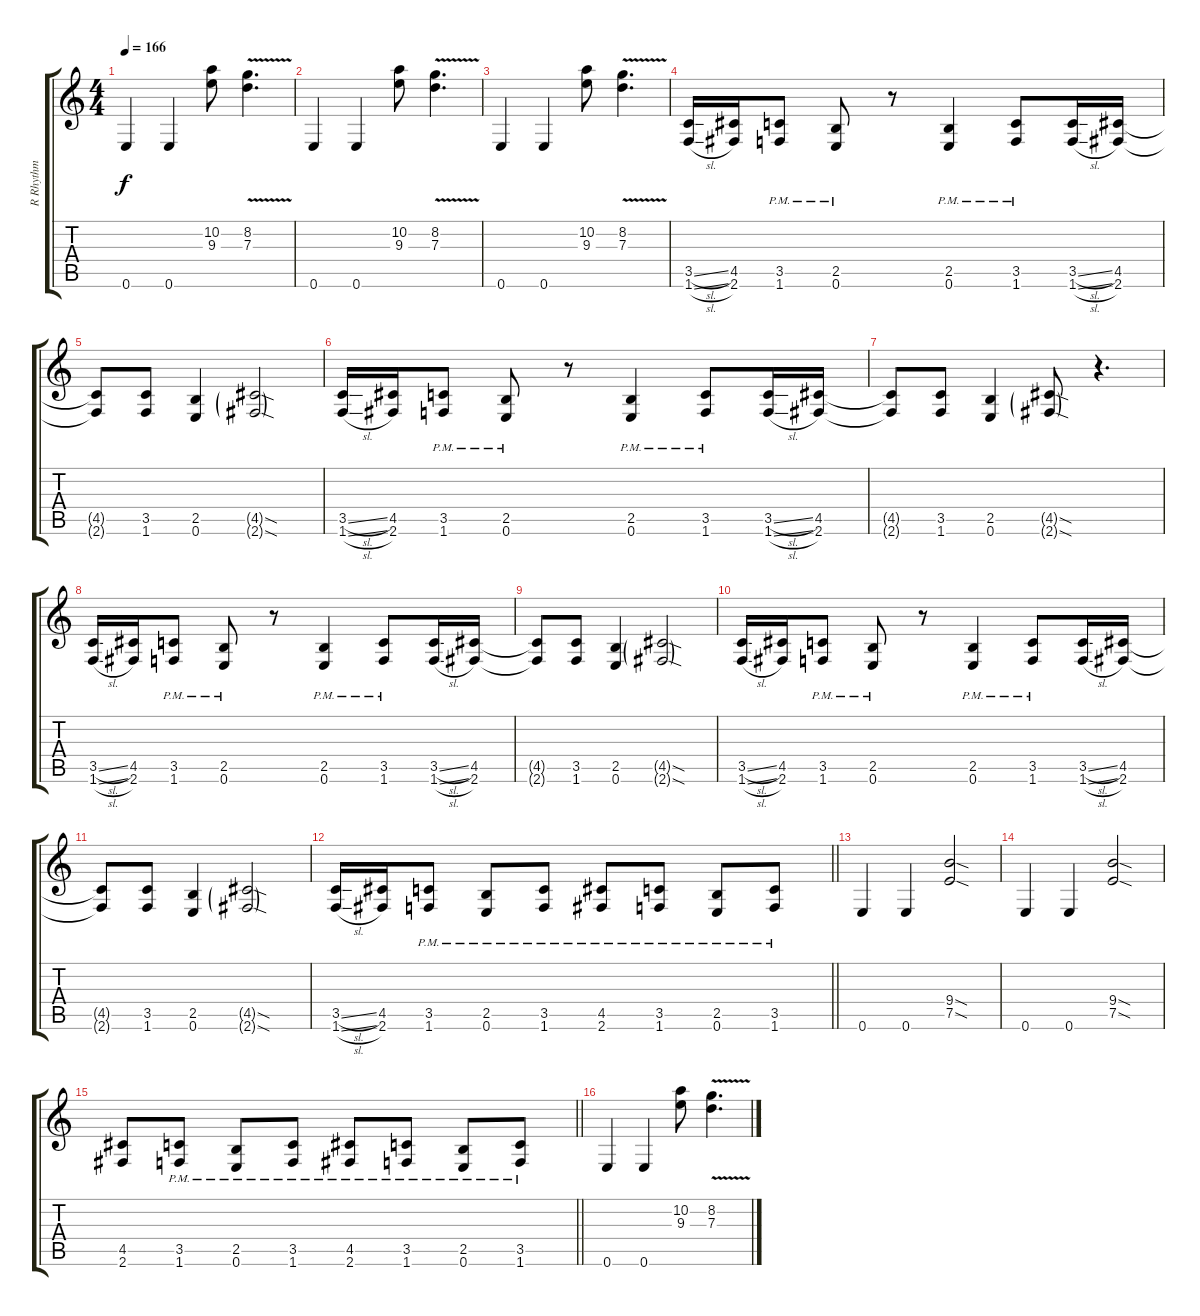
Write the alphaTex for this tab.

\track ("R Rhythm" "R Rhythm") {instrument distortionguitar}
\staff {score tabs}
\tuning (E4 B3 G3 D3 A2 E2) {hide}
\ts (4 4)
\tempo 166
\clef g2
\ks c
0.6.4{dy f} 0.6.4 (10.2 9.3).8 (8.2{v} 7.3{v}).4{d} |
0.6.4 0.6.4 (10.2 9.3).8 (8.2{v} 7.3{v}).4{d} |
0.6.4 0.6.4 (10.2 9.3).8 (8.2{v} 7.3{v}).4{d} |
(3.5{sl} 1.6{sl}).16 (4.5 2.6).16 (3.5{pm} 1.6{pm}).8 (2.5{pm} 0.6{pm}).8 r.8 (2.5{pm} 0.6{pm}).4 (3.5{pm} 1.6{pm}).8 (3.5{sl} 1.6{sl}).16 (4.5 2.6).16 |
(4.5{t} 2.6{t}).8 (3.5 1.6).8 (2.5 0.6).4 (4.5{sod g} 2.6{sod g}).2 |
(3.5{sl} 1.6{sl}).16 (4.5 2.6).16 (3.5{pm} 1.6{pm}).8 (2.5{pm} 0.6{pm}).8 r.8 (2.5{pm} 0.6{pm}).4 (3.5{pm} 1.6{pm}).8 (3.5{sl} 1.6{sl}).16 (4.5 2.6).16 |
(4.5{t} 2.6{t}).8 (3.5 1.6).8 (2.5 0.6).4 (4.5{sod g} 2.6{sod g}).8 r.4{d} |
(3.5{sl} 1.6{sl}).16 (4.5 2.6).16 (3.5{pm} 1.6{pm}).8 (2.5{pm} 0.6{pm}).8 r.8 (2.5{pm} 0.6{pm}).4 (3.5{pm} 1.6{pm}).8 (3.5{sl} 1.6{sl}).16 (4.5 2.6).16 |
(4.5{t} 2.6{t}).8 (3.5 1.6).8 (2.5 0.6).4 (4.5{sod g} 2.6{sod g}).2 |
(3.5{sl} 1.6{sl}).16 (4.5 2.6).16 (3.5{pm} 1.6{pm}).8 (2.5{pm} 0.6{pm}).8 r.8 (2.5{pm} 0.6{pm}).4 (3.5{pm} 1.6{pm}).8 (3.5{sl} 1.6{sl}).16 (4.5 2.6).16 |
(4.5{t} 2.6{t}).8 (3.5 1.6).8 (2.5 0.6).4 (4.5{sod g} 2.6{sod g}).2 |
\barLineRight lightlight
(3.5{sl} 1.6{sl}).16 (4.5 2.6).16 (3.5{pm} 1.6{pm}).8 (2.5{pm} 0.6{pm}).8 (3.5{pm} 1.6{pm}).8 (4.5{pm} 2.6{pm}).8 (3.5{pm} 1.6{pm}).8 (2.5{pm} 0.6{pm}).8 (3.5{pm} 1.6{pm}).8 |
0.6.4 0.6.4 (9.4{sod} 7.5{sod}).2 |
0.6.4 0.6.4 (9.4{sod} 7.5{sod}).2 |
\barLineRight lightlight
(4.5 2.6).8 (3.5{pm} 1.6{pm}).8 (2.5{pm} 0.6{pm}).8 (3.5{pm} 1.6{pm}).8 (4.5{pm} 2.6{pm}).8 (3.5{pm} 1.6{pm}).8 (2.5{pm} 0.6{pm}).8 (3.5{pm} 1.6{pm}).8 |
0.6.4 0.6.4 (10.2 9.3).8 (8.2{v} 7.3{v}).4{d}
